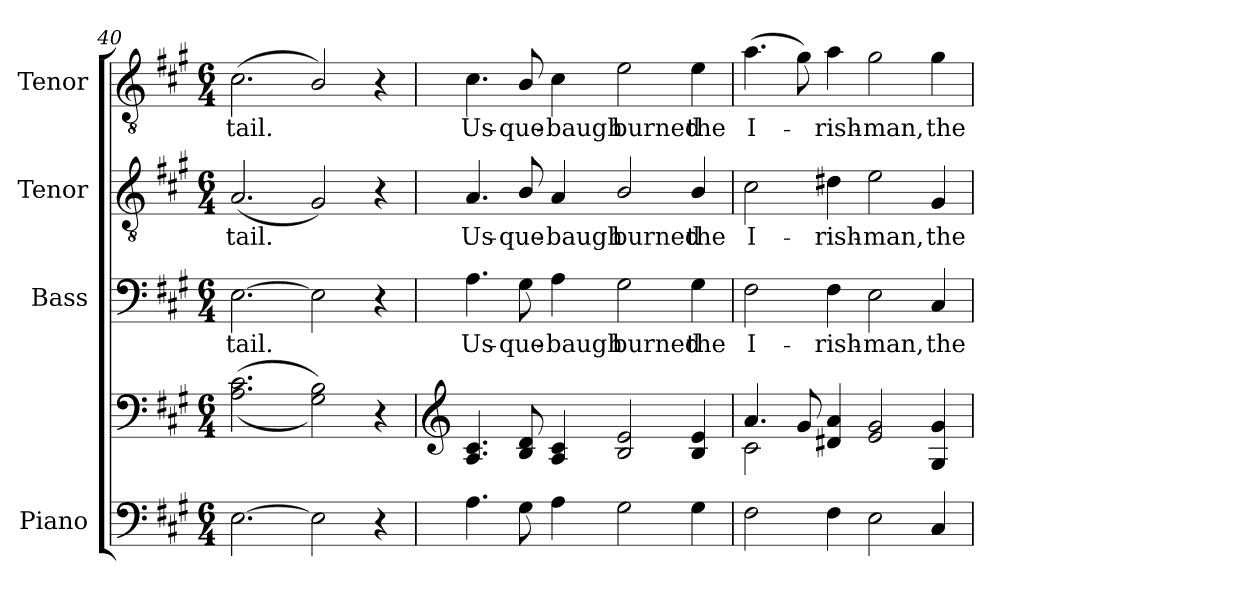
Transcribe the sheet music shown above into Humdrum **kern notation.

**kern	**kern	**kern	**text	**kern	**text	**kern	**text
*part4	*part4	*part3	*part3	*part2	*part2	*part1	*part1
*staff5	*staff4	*staff3	*staff3	*staff2	*staff2	*staff1	*staff1
*I"Piano	*	*I"Bass	*	*I"Tenor	*	*I"Tenor	*
*I'Pno.	*	*I'B.	*	*I'T.	*	*I'T.	*
*clefF4	*clefF4	*clefF4	*	*clefGv2	*	*clefGv2	*
*	*	*	*	*ITrd7c12	*	*ITrd7c12	*
*k[f#c#g#]	*k[f#c#g#]	*k[f#c#g#]	*	*k[f#c#g#]	*	*k[f#c#g#]	*
*A:	*A:	*A:	*	*A:	*	*A:	*
*M6/4	*M6/4	*M6/4	*	*M6/4	*	*M6/4	*
=40	=40	=40	=40	=40	=40	=40	=40
!	!	!	!LO:LY:b:color=#000000	!	!	!	!
!	!	!	!	!	!LO:LY:b:color=#000000	!	!
!	!	!	!	!	!	!	!LO:LY:b:color=#000000
[2.Ei\	((2.Ai\ 2.c#i	[2.Ei\	tail.	(2.AAi/	tail.	(2.C#i\	tail.
2Ei\]	2G#i\ 2Bi))	2Ei\]	.	2GG#i/)	.	2BBi/)	.
4r	4r	4r	.	4r	.	4r	.
=41	=41	=41	=41	=41	=41	=41	=41
*	*clefG2	*	*	*	*	*	*
!	!	!	!LO:LY:b:color=#000000	!	!	!	!
!	!	!	!	!	!LO:LY:b:color=#000000	!	!
!	!	!	!	!	!	!	!LO:LY:b:color=#000000
4.Ai\	4.Ai/ 4.c#i	4.Ai\	Us-	4.AAi/	Us-	4.C#i\	Us-
!	!	!	!LO:LY:b:color=#000000	!	!	!	!
!	!	!	!	!	!LO:LY:b:color=#000000	!	!
!	!	!	!	!	!	!	!LO:LY:b:color=#000000
8G#i\	8Bi/ 8di	8G#i\	-que-	8BBi/	-que-	8BBi/	-que-
!	!	!	!LO:LY:b:color=#000000	!	!	!	!
!	!	!	!	!	!LO:LY:b:color=#000000	!	!
!	!	!	!	!	!	!	!LO:LY:b:color=#000000
4Ai\	4Ai/ 4c#i	4Ai\	-baugh	4AAi/	-baugh	4C#i\	-baugh
!	!	!	!LO:LY:b:color=#000000	!	!	!	!
!	!	!	!	!	!LO:LY:b:color=#000000	!	!
!	!	!	!	!	!	!	!LO:LY:b:color=#000000
2G#i\	2Bi/ 2ei	2G#i\	burned	2BBi/	burned	2Ei\	burned
!	!	!	!LO:LY:b:color=#000000	!	!	!	!
!	!	!	!	!	!LO:LY:b:color=#000000	!	!
!	!	!	!	!	!	!	!LO:LY:b:color=#000000
4G#i\	4Bi/ 4ei	4G#i\	the	4BBi/	the	4Ei\	the
!!LO:LB:g=z
=42	=42	=42	=42	=42	=42	=42	=42
*	*^	*	*	*	*	*	*
!	!	!	!	!LO:LY:b:color=#000000	!	!	!	!
!	!	!	!	!	!	!LO:LY:b:color=#000000	!	!
!	!	!	!	!	!	!	!	!LO:LY:b:color=#000000
2F#i\	4.ai/	2c#i\	2F#i\	I-	2C#i\	I-	(4.Ai\	I-
.	8g#i/	.	.	.	.	.	8G#i\)	.
!	!	!	!	!LO:LY:b:color=#000000	!	!	!	!
!	!	!	!	!	!	!LO:LY:b:color=#000000	!	!
!	!	!	!	!	!	!	!	!LO:LY:b:color=#000000
4F#i\	4ryy	4d#Xi/ 4ai	4F#i\	-rish-	4D#Xi\	-rish-	4Ai\	-rish-
!	!	!	!	!LO:LY:b:color=#000000	!	!	!	!
!	!	!	!	!	!	!LO:LY:b:color=#000000	!	!
!	!	!	!	!	!	!	!	!LO:LY:b:color=#000000
2Ei\	2.ryy	2ei/ 2g#i	2Ei\	-man,	2Ei\	-man,	2G#i\	-man,
!	!	!	!	!LO:LY:b:color=#000000	!	!	!	!
!	!	!	!	!	!	!LO:LY:b:color=#000000	!	!
!	!	!	!	!	!	!	!	!LO:LY:b:color=#000000
4C#i/	.	4G#i/ 4g#i	4C#i/	the	4GG#i/	the	4G#i\	the
*	*v	*v	*	*	*	*	*	*
=	=	=	=	=	=	=	=
*-	*-	*-	*-	*-	*-	*-	*-
